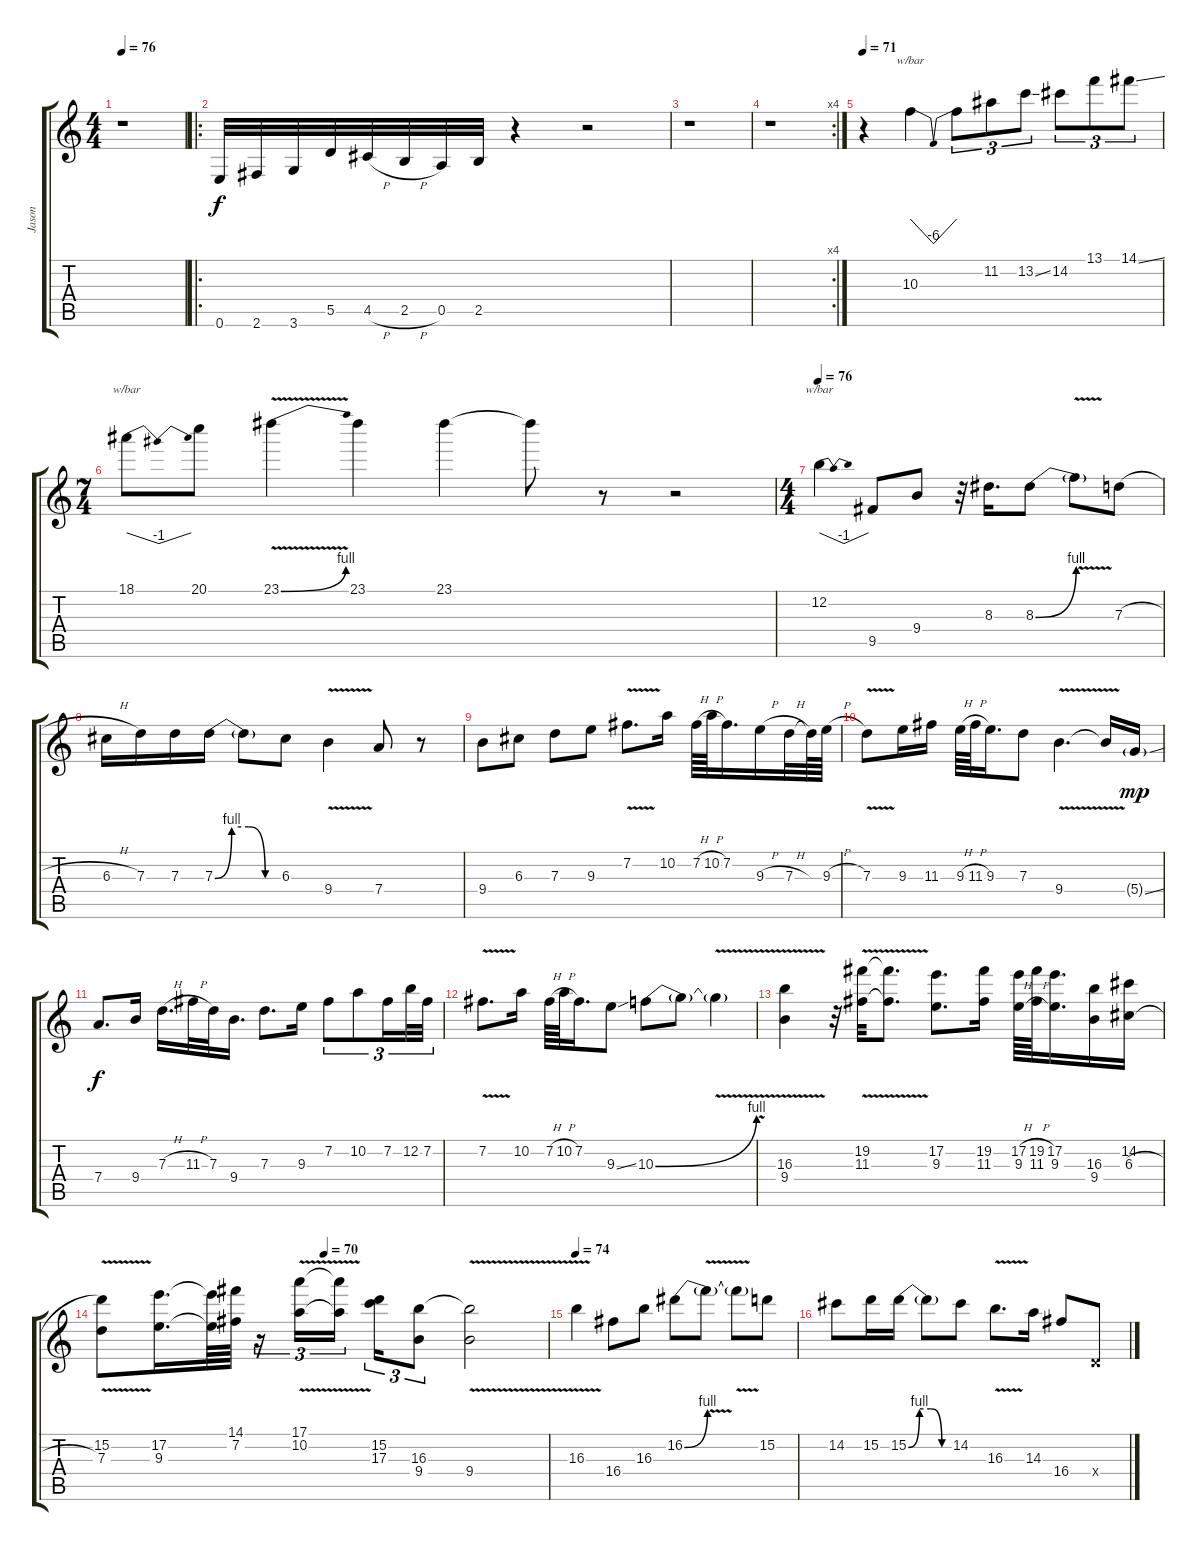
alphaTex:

\track ("Jason" "Jason") {instrument distortionguitar}
\staff {score tabs}
\tuning (E4 B3 G3 D3 A2 E2) {hide}
\ts (4 4)
\tempo 76
\clef g2
\ks c
r.1{dy f instrument distortionguitar} |
\ro
0.6.32 2.6.32 3.6.32 5.5.32 4.5{h}.32 2.5{h}.32 0.5.32 2.5.32 r.4 r.2 |
r.1 |
\rc 4
r.1 |
\tempo 71
r.4 10.3.4{tbe (dip default 0 0 30 -24 60 0)} 10.3{t}.8{tu (3 2)} 11.2.8{tu (3 2)} 13.2{ss}.8{tu (3 2)} 14.2.8{tu (3 2)} 13.1.8{tu (3 2)} 14.1{ss}.8{tu (3 2)} |
\ts (7 4)
18.1.8{tbe (dip default 0 0 30 -4 60 0)} 20.1.8 23.1{be (bend 0 0 60 4) v}.4 23.1.4 23.1.4 23.1{t}.8 r.8 r.2 |
\ts (4 4)
\tempo 76
12.2.4{tbe (dip default 0 0 30 -4 60 0)} 9.5.8 9.4.8 r.32 8.3.16{d} 8.3{be (bend 0 0 60 4)}.8 8.3{v t}.8 7.3{h}.8 |
6.3{h}.16 7.3.16 7.3.16 7.3{be (custom 0 0 15 4 30 4 45 0 60 0)}.16 7.3{t}.8 6.3.8 9.4{v}.4 7.4.8 r.8 |
9.4.8 6.3.8 7.3.8 9.3.8 7.2{v}.8{d} 10.2.16 7.2{h}.64 10.2{h}.64 7.2.16{d} 9.3{h}.16 7.3{h}.32 7.3{t}.64 9.3{h}.64 |
7.3{v}.8 9.3.16 11.3.16 9.3{h}.64 11.3{h}.64 9.3.16{d} 7.3.8 9.4{v}.4{d} 9.4{t}.16 5.4{ss g}.16{dy mp} |
7.4.8{d dy f} 9.4.16 7.3{h}.16{d} 11.3{h}.32 7.3.32 9.4.16{d} 7.3.8{d} 9.3.16 7.2.8{tu (3 2)} 10.2.8{tu (3 2)} 7.2.16{tu (3 2)} 12.2.32{tu (3 2)} 7.2.32{tu (3 2)} |
7.2{v}.8{d} 10.2.16 7.2{h}.64 10.2{h}.64 7.2.16{d} 9.3{ss}.8 10.3{be (bend 0 0 60 4)}.8 10.3{t}.8 10.3{v t}.4 |
(16.3{v} 9.4{v}).4 r.32 (19.2{v} 11.3{v}).32 (19.2{t} 11.3{t}).8{d} (17.2 9.3).8{d} (19.2 11.3).16 (17.2{h} 9.3{h}).64 (19.2{h} 11.3{h}).64 (17.2 9.3).16{d} (16.3 9.4).16 (14.2 6.3{h}).16 |
\tempo (70 0.5)
(15.2{v} 7.3{v}).8 (17.2 9.3).16{d} (17.2{t} 9.3{t}).64 (14.1 7.2).64 r.16{tu (3 2)} (17.1{v} 10.2{v}).16{tu (3 2)} (17.1{t} 10.2{t}).16{tu (3 2) beam splitsecondary} (15.2 17.3).16{tu (3 2)} (16.3 9.4).8{tu (3 2)} (16.3{v t} 9.4{v}).2 |
\tempo 74
16.3{v}.4 16.4.8 16.3.8 16.2{be (bend 0 0 60 4)}.8 16.2{v t}.8 16.2{t}.8 15.2.8 |
14.2.8 15.2.16 15.2{be (custom 0 0 15 4 30 4 45 0 60 0)}.16 15.2{t}.8 14.2.8 16.3{v}.8{d} 14.3.16 16.4.8 0.4{x}.8
